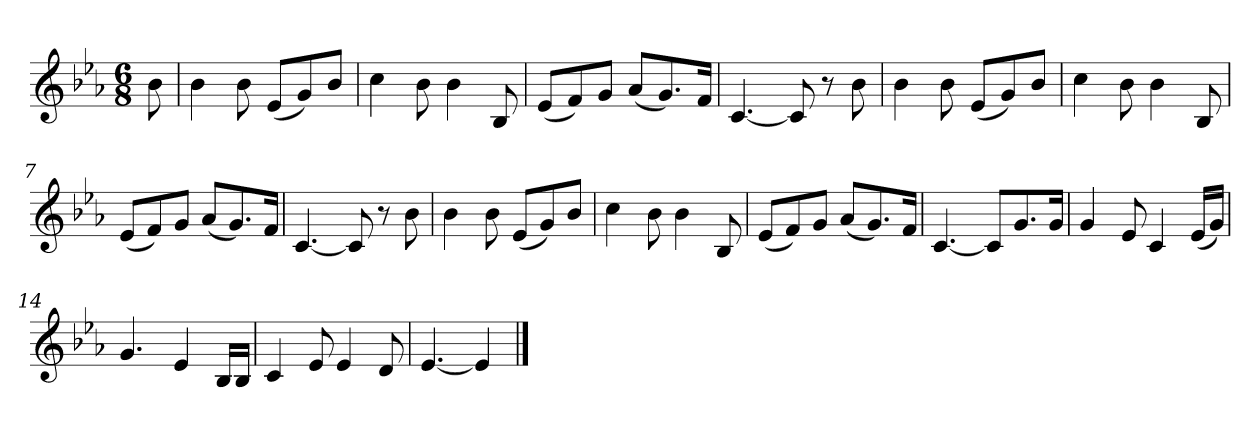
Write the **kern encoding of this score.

**kern
*part1
*staff1
*clefG2
*k[b-e-a-]
*E-:
*M6/8
*MM84
=
8b-
=1
4b-
8b-
(8e-/L
8g/)
8b-/J
=2
4cc
8b-
4b-
8B-
=3
(8e-/L
8f/)
8g/J
(8a-/L
8.g/)
16f/Jk
=4
[4.c
8c]
8r
8b-
=5
4b-
8b-
(8e-/L
8g/)
8b-/J
=6
4cc
8b-
4b-
8B-
=7
(8e-/L
8f/)
8g/J
(8a-/L
8.g/)
16f/Jk
=8
[4.c
8c]
8r
8b-
=9
4b-
8b-
(8e-/L
8g/)
8b-/J
=10
4cc
8b-
4b-
8B-
=11
(8e-/L
8f/)
8g/J
(8a-/L
8.g/)
16f/Jk
=12
[4.c
8c/L]
8.g/
16g/Jk
=13
4g
8e-
4c
(16e-/LL
16g/JJ)
=14
4.g
4e-
16B-/LL
16B-/JJ
=15
4c
8e-
4e-
8d
=16
[4.e-
4e-]
==
*-
